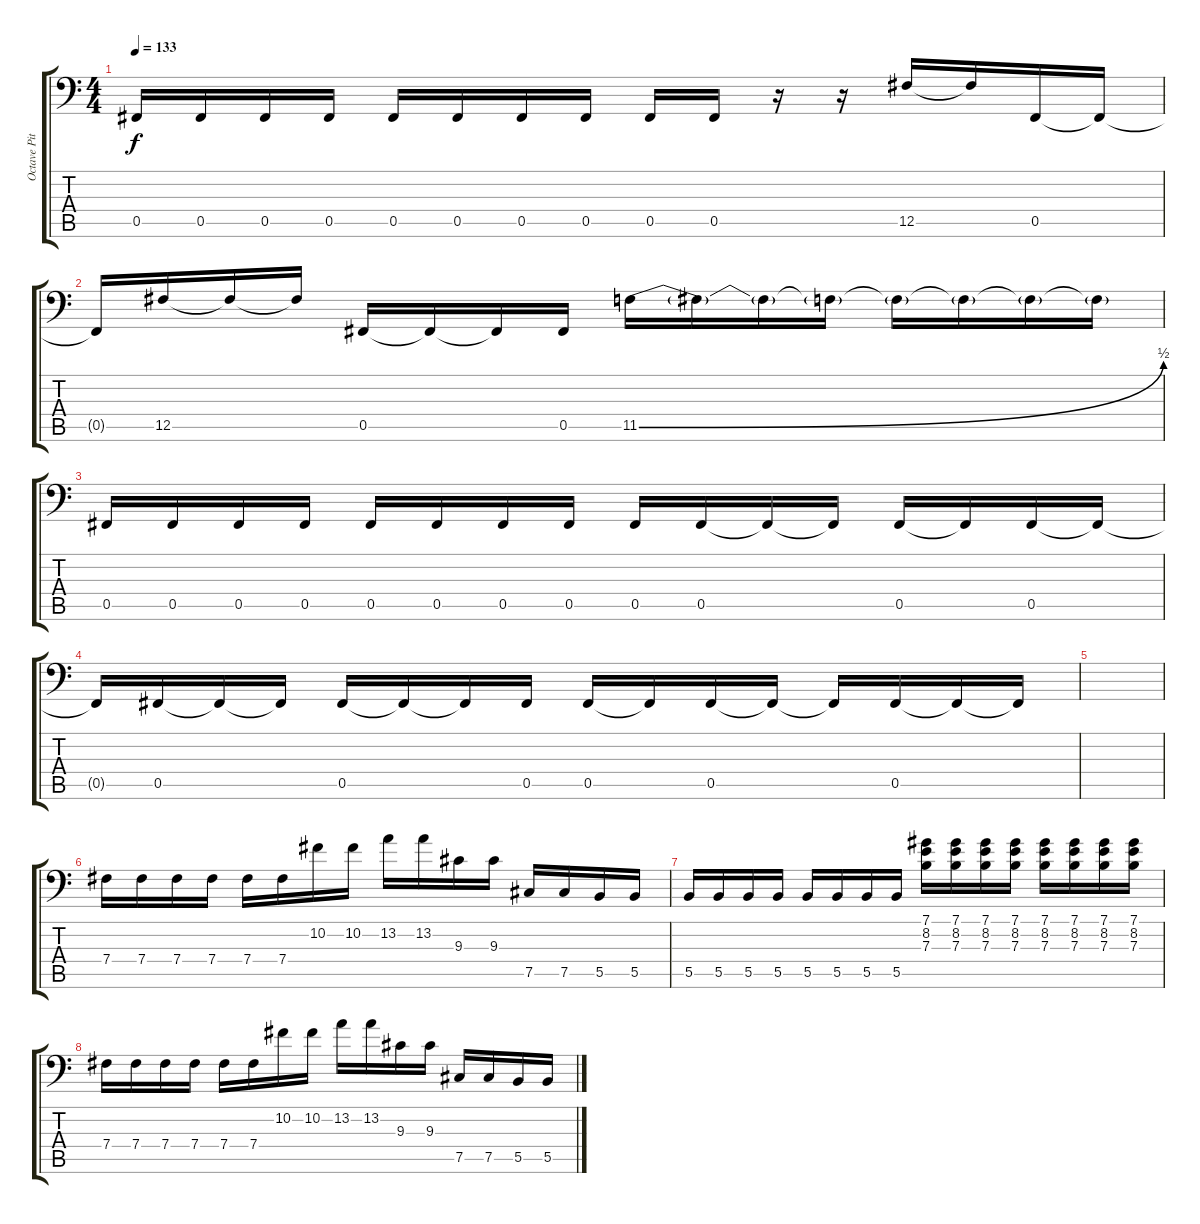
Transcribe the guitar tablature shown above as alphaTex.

\track ("Octave Pitch Shift Right" "Octave Pit") {instrument distortionguitar}
\staff {score tabs}
\tuning (Db3 Ab2 E2 B1 Gb1 B0) {hide}
\ts (4 4)
\tempo 133
\clef f4
\ks c
0.5.16{dy f} 0.5.16 0.5.16 0.5.16 0.5.16 0.5.16 0.5.16 0.5.16 0.5.16 0.5.16 r.16 r.16 12.5.16 12.5{t}.16 0.5.16 0.5{t}.16 |
0.5{t}.16 12.5.16 12.5{t}.16 12.5{t}.16 0.5.16 0.5{t}.16 0.5{t}.16 0.5.16 11.5{be (bend 0 0 60 2)}.16 11.5{t}.16 11.5{t}.16 11.5{t}.16 11.5{t}.16 11.5{t}.16 11.5{t}.16 11.5{t}.16 |
0.5.16 0.5.16 0.5.16 0.5.16 0.5.16 0.5.16 0.5.16 0.5.16 0.5.16 0.5.16 0.5{t}.16 0.5{t}.16 0.5.16 0.5{t}.16 0.5.16 0.5{t}.16 |
0.5{t}.16 0.5.16 0.5{t}.16 0.5{t}.16 0.5.16 0.5{t}.16 0.5{t}.16 0.5.16 0.5.16 0.5{t}.16 0.5.16 0.5{t}.16 0.5{t}.16 0.5.16 0.5{t}.16 0.5{t}.16 |
|
7.4.16 7.4.16 7.4.16 7.4.16 7.4.16 7.4.16 10.2.16 10.2.16 13.2.16 13.2.16 9.3.16 9.3.16 7.5.16 7.5.16 5.5.16 5.5.16 |
5.5.16 5.5.16 5.5.16 5.5.16 5.5.16 5.5.16 5.5.16 5.5.16 (7.1 8.2 7.3).16 (7.1 8.2 7.3).16 (7.1 8.2 7.3).16 (7.1 8.2 7.3).16 (7.1 8.2 7.3).16 (7.1 8.2 7.3).16 (7.1 8.2 7.3).16 (7.1 8.2 7.3).16 |
7.4.16 7.4.16 7.4.16 7.4.16 7.4.16 7.4.16 10.2.16 10.2.16 13.2.16 13.2.16 9.3.16 9.3.16 7.5.16 7.5.16 5.5.16 5.5.16
